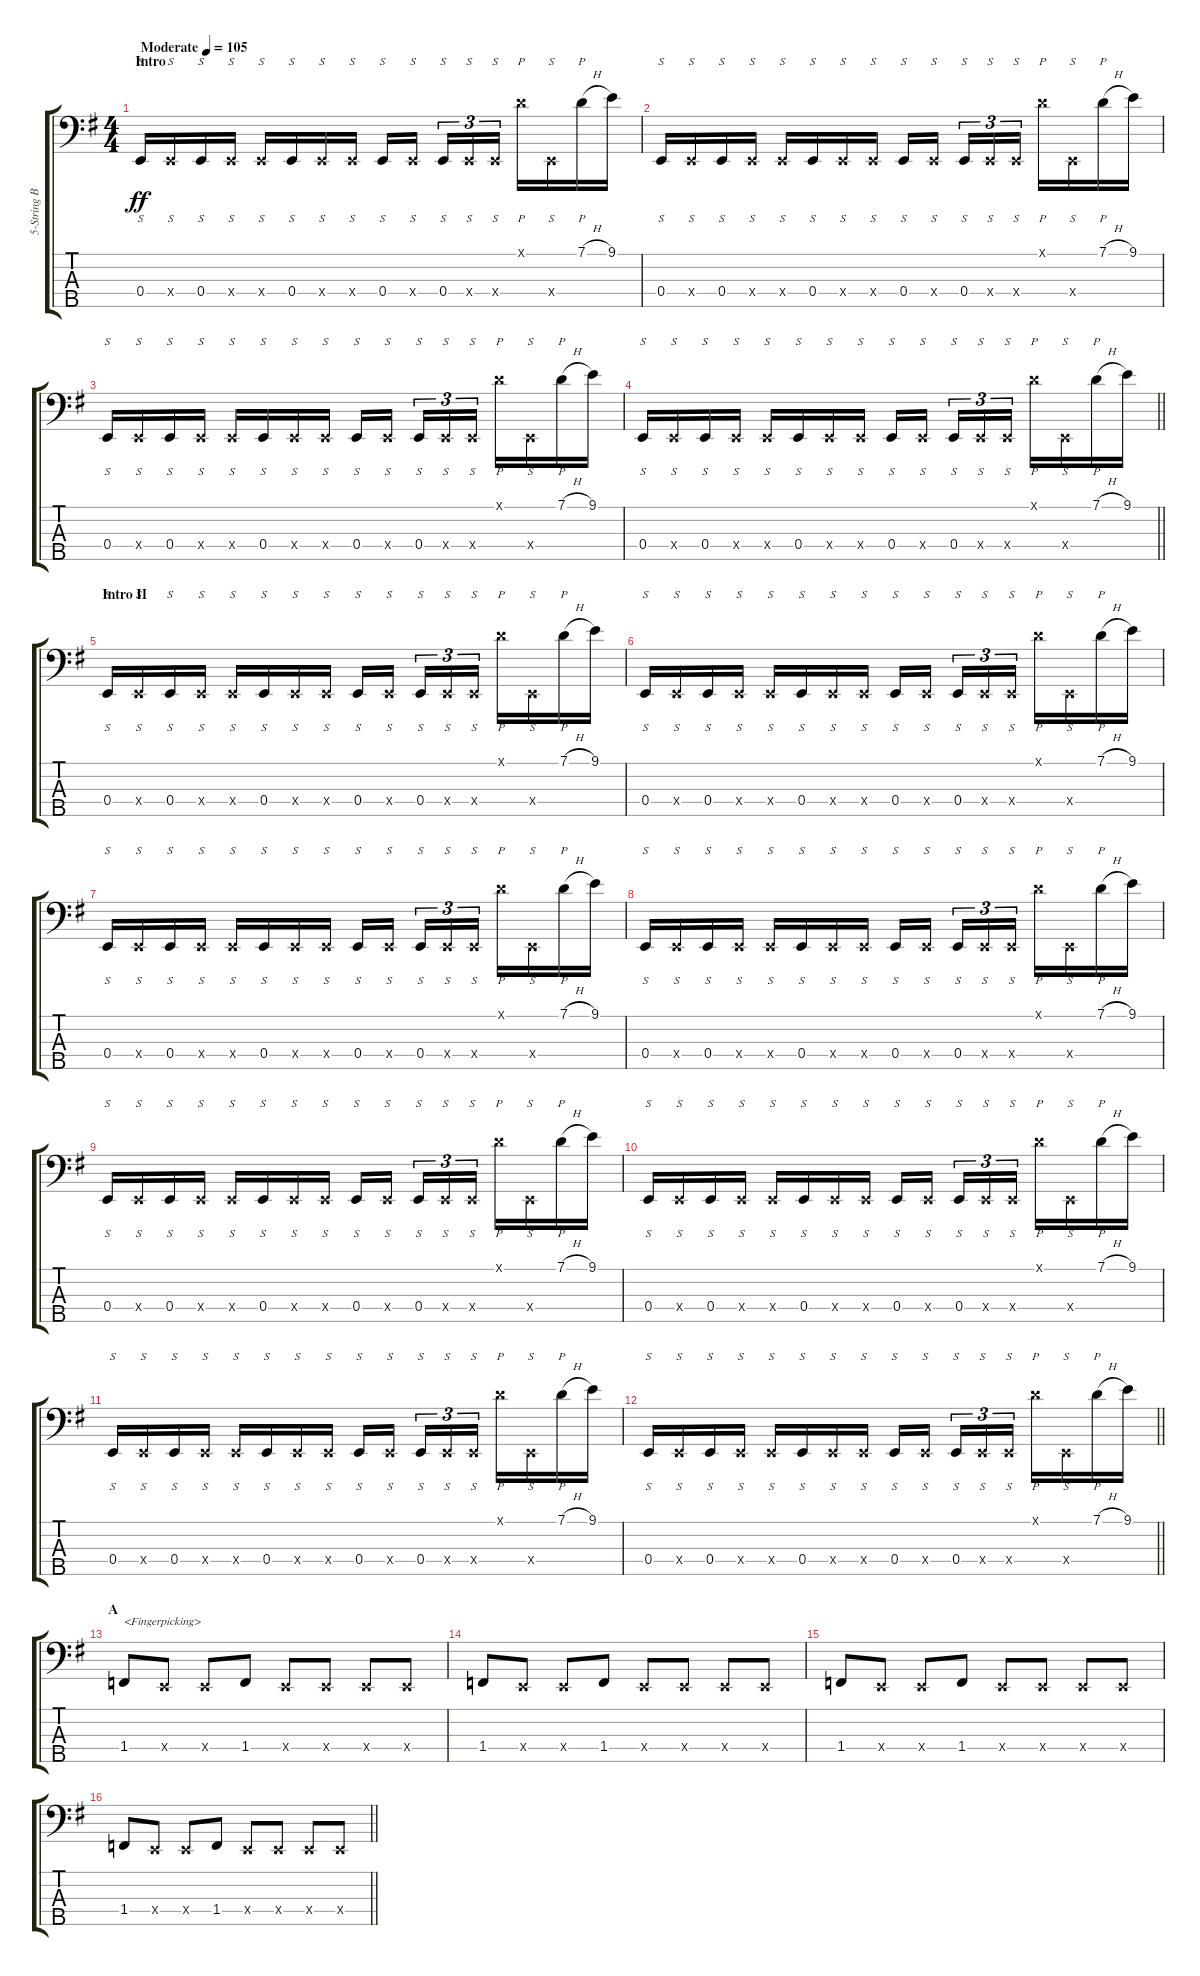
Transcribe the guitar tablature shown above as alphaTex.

\track ("5-String Bass" "5-String B") {instrument slapbass1}
\staff {score tabs}
\tuning (G2 D2 A1 E1 B0) {hide}
\ts (4 4)
\section ("" "Intro")
\tempo (105 "Moderate")
\clef f4
\ks g
0.4.16{s dy ff instrument slapbass1} 0.4{x}.16{s} 0.4.16{s} 0.4{x}.16{s} 0.4{x}.16{s} 0.4.16{s} 0.4{x}.16{s} 0.4{x}.16{s} 0.4.16{s} 0.4{x}.16{s beam splitsecondary} 0.4.16{s tu (3 2)} 0.4{x}.16{s tu (3 2)} 0.4{x}.16{s tu (3 2)} 7.1{x}.16{p} 0.4{x}.16{s} 7.1{h}.16{p} 9.1.16 |
0.4.16{s} 0.4{x}.16{s} 0.4.16{s} 0.4{x}.16{s} 0.4{x}.16{s} 0.4.16{s} 0.4{x}.16{s} 0.4{x}.16{s} 0.4.16{s} 0.4{x}.16{s beam splitsecondary} 0.4.16{s tu (3 2)} 0.4{x}.16{s tu (3 2)} 0.4{x}.16{s tu (3 2)} 7.1{x}.16{p} 0.4{x}.16{s} 7.1{h}.16{p} 9.1.16 |
0.4.16{s} 0.4{x}.16{s} 0.4.16{s} 0.4{x}.16{s} 0.4{x}.16{s} 0.4.16{s} 0.4{x}.16{s} 0.4{x}.16{s} 0.4.16{s} 0.4{x}.16{s beam splitsecondary} 0.4.16{s tu (3 2)} 0.4{x}.16{s tu (3 2)} 0.4{x}.16{s tu (3 2)} 7.1{x}.16{p} 0.4{x}.16{s} 7.1{h}.16{p} 9.1.16 |
\barLineRight lightlight
0.4.16{s} 0.4{x}.16{s} 0.4.16{s} 0.4{x}.16{s} 0.4{x}.16{s} 0.4.16{s} 0.4{x}.16{s} 0.4{x}.16{s} 0.4.16{s} 0.4{x}.16{s beam splitsecondary} 0.4.16{s tu (3 2)} 0.4{x}.16{s tu (3 2)} 0.4{x}.16{s tu (3 2)} 7.1{x}.16{p} 0.4{x}.16{s} 7.1{h}.16{p} 9.1.16 |
\section ("" "Intro II")
0.4.16{s} 0.4{x}.16{s} 0.4.16{s} 0.4{x}.16{s} 0.4{x}.16{s} 0.4.16{s} 0.4{x}.16{s} 0.4{x}.16{s} 0.4.16{s} 0.4{x}.16{s beam splitsecondary} 0.4.16{s tu (3 2)} 0.4{x}.16{s tu (3 2)} 0.4{x}.16{s tu (3 2)} 7.1{x}.16{p} 0.4{x}.16{s} 7.1{h}.16{p} 9.1.16 |
0.4.16{s} 0.4{x}.16{s} 0.4.16{s} 0.4{x}.16{s} 0.4{x}.16{s} 0.4.16{s} 0.4{x}.16{s} 0.4{x}.16{s} 0.4.16{s} 0.4{x}.16{s beam splitsecondary} 0.4.16{s tu (3 2)} 0.4{x}.16{s tu (3 2)} 0.4{x}.16{s tu (3 2)} 7.1{x}.16{p} 0.4{x}.16{s} 7.1{h}.16{p} 9.1.16 |
0.4.16{s} 0.4{x}.16{s} 0.4.16{s} 0.4{x}.16{s} 0.4{x}.16{s} 0.4.16{s} 0.4{x}.16{s} 0.4{x}.16{s} 0.4.16{s} 0.4{x}.16{s beam splitsecondary} 0.4.16{s tu (3 2)} 0.4{x}.16{s tu (3 2)} 0.4{x}.16{s tu (3 2)} 7.1{x}.16{p} 0.4{x}.16{s} 7.1{h}.16{p} 9.1.16 |
0.4.16{s} 0.4{x}.16{s} 0.4.16{s} 0.4{x}.16{s} 0.4{x}.16{s} 0.4.16{s} 0.4{x}.16{s} 0.4{x}.16{s} 0.4.16{s} 0.4{x}.16{s beam splitsecondary} 0.4.16{s tu (3 2)} 0.4{x}.16{s tu (3 2)} 0.4{x}.16{s tu (3 2)} 7.1{x}.16{p} 0.4{x}.16{s} 7.1{h}.16{p} 9.1.16 |
0.4.16{s} 0.4{x}.16{s} 0.4.16{s} 0.4{x}.16{s} 0.4{x}.16{s} 0.4.16{s} 0.4{x}.16{s} 0.4{x}.16{s} 0.4.16{s} 0.4{x}.16{s beam splitsecondary} 0.4.16{s tu (3 2)} 0.4{x}.16{s tu (3 2)} 0.4{x}.16{s tu (3 2)} 7.1{x}.16{p} 0.4{x}.16{s} 7.1{h}.16{p} 9.1.16 |
0.4.16{s} 0.4{x}.16{s} 0.4.16{s} 0.4{x}.16{s} 0.4{x}.16{s} 0.4.16{s} 0.4{x}.16{s} 0.4{x}.16{s} 0.4.16{s} 0.4{x}.16{s beam splitsecondary} 0.4.16{s tu (3 2)} 0.4{x}.16{s tu (3 2)} 0.4{x}.16{s tu (3 2)} 7.1{x}.16{p} 0.4{x}.16{s} 7.1{h}.16{p} 9.1.16 |
0.4.16{s} 0.4{x}.16{s} 0.4.16{s} 0.4{x}.16{s} 0.4{x}.16{s} 0.4.16{s} 0.4{x}.16{s} 0.4{x}.16{s} 0.4.16{s} 0.4{x}.16{s beam splitsecondary} 0.4.16{s tu (3 2)} 0.4{x}.16{s tu (3 2)} 0.4{x}.16{s tu (3 2)} 7.1{x}.16{p} 0.4{x}.16{s} 7.1{h}.16{p} 9.1.16 |
\barLineRight lightlight
0.4.16{s} 0.4{x}.16{s} 0.4.16{s} 0.4{x}.16{s} 0.4{x}.16{s} 0.4.16{s} 0.4{x}.16{s} 0.4{x}.16{s} 0.4.16{s} 0.4{x}.16{s beam splitsecondary} 0.4.16{s tu (3 2)} 0.4{x}.16{s tu (3 2)} 0.4{x}.16{s tu (3 2)} 7.1{x}.16{p} 0.4{x}.16{s} 7.1{h}.16{p} 9.1.16 |
\section ("" "A")
1.4.8{txt "<Fingerpicking>" instrument electricbassfinger} 0.4{x}.8 0.4{x}.8 1.4.8 0.4{x}.8 0.4{x}.8 0.4{x}.8 0.4{x}.8 |
1.4.8 0.4{x}.8 0.4{x}.8 1.4.8 0.4{x}.8 0.4{x}.8 0.4{x}.8 0.4{x}.8 |
1.4.8 0.4{x}.8 0.4{x}.8 1.4.8 0.4{x}.8 0.4{x}.8 0.4{x}.8 0.4{x}.8 |
\barLineRight lightlight
1.4.8 0.4{x}.8 0.4{x}.8 1.4.8 0.4{x}.8 0.4{x}.8 0.4{x}.8 0.4{x}.8
